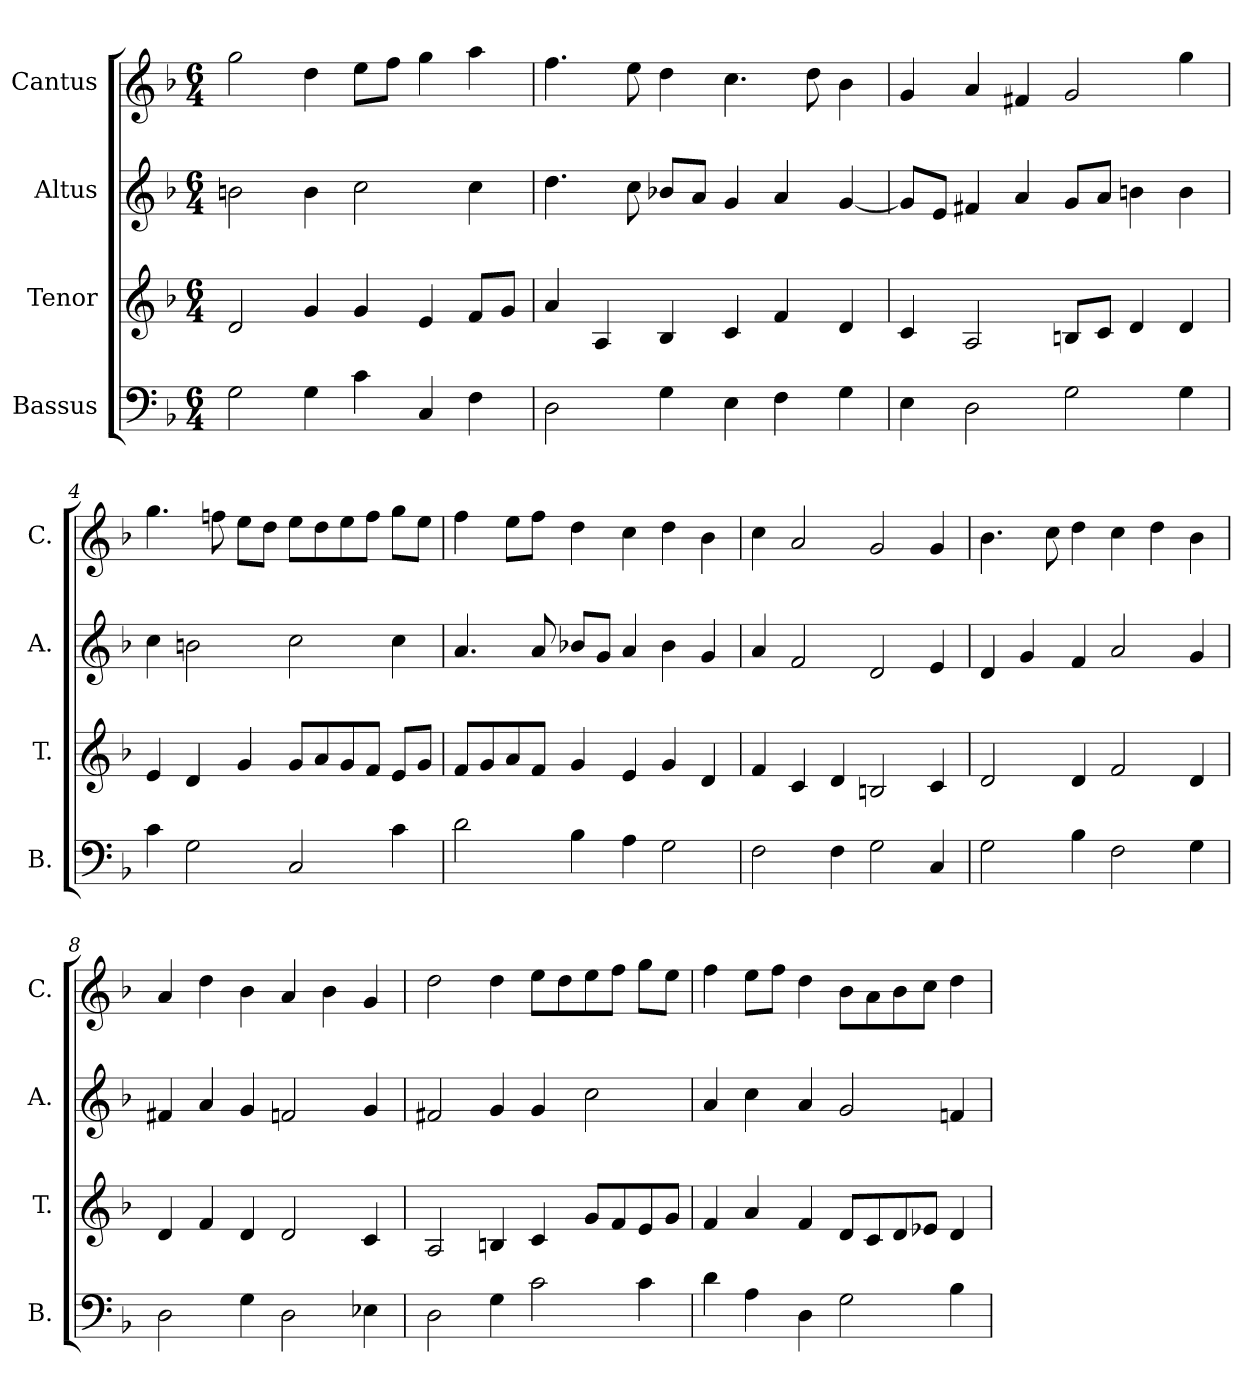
**kern	**kern	**kern	**kern
*part4	*part3	*part2	*part1
*staff4	*staff3	*staff2	*staff1
*I"Bassus	*I"Tenor	*I"Altus	*I"Cantus
*I'B.	*I'T.	*I'A.	*I'C.
*clefF4	*clefG2	*clefG2	*clefG2
*k[b-]	*k[b-]	*k[b-]	*k[b-]
*F:	*F:	*F:	*F:
*M6/4	*M6/4	*M6/4	*M6/4
=1	=1	=1	=1
2G\	2d/	2bn\	2gg\
4G\	4g/	4b\	4dd\
4c\	4g/	2cc\	8ee\L
.	.	.	8ff\J
4C/	4e/	.	4gg\
4F\	8f/L	4cc\	4aa\
.	8g/J	.	.
=2	=2	=2	=2
2D\	4a/	4.dd\	4.ff\
.	4A/	.	.
.	.	8cc\	8ee\
4G\	4B-/	8b-X/L	4dd\
.	.	8a/J	.
4E\	4c/	4g/	4.cc\
4F\	4f/	4a/	.
.	.	.	8dd\
4G\	4d/	[4g/	4b-\
=3	=3	=3	=3
4E\	4c/	8g/L]	4g/
.	.	8e/J	.
2D\	2A/	4f#X/	4a/
.	.	4a/	4f#X/
2G\	8Bn/L	8g/L	2g/
.	8c/J	8a/J	.
.	4d/	4bn\	.
4G\	4d/	4b\	4gg\
=4	=4	=4	=4
4c\	4e/	4cc\	4.gg\
2G\	4d/	2bn\	.
.	.	.	8ffn\
.	4g/	.	8ee\L
.	.	.	8dd\J
2C/	8g/L	2cc\	8ee\L
.	8a/	.	8dd\
.	8g/	.	8ee\
.	8f/J	.	8ff\J
4c\	8e/L	4cc\	8gg\L
.	8g/J	.	8ee\J
=5	=5	=5	=5
2d\	8f/L	4.a/	4ff\
.	8g/	.	.
.	8a/	.	8ee\L
.	8f/J	8a/	8ff\J
4B-\	4g/	8b-X/L	4dd\
.	.	8g/J	.
4A\	4e/	4a/	4cc\
2G\	4g/	4b-\	4dd\
.	4d/	4g/	4b-\
=6	=6	=6	=6
2F\	4f/	4a/	4cc\
.	4c/	2f/	2a/
4F\	4d/	.	.
2G\	2Bn/	2d/	2g/
4C/	4c/	4e/	4g/
=7	=7	=7	=7
2G\	2d/	4d/	4.b-\
.	.	4g/	.
.	.	.	8cc\
4B-\	4d/	4f/	4dd\
2F\	2f/	2a/	4cc\
.	.	.	4dd\
4G\	4d/	4g/	4b-\
!!LO:LB:g=z
=8	=8	=8	=8
2D\	4d/	4f#X/	4a/
.	4f/	4a/	4dd\
4G\	4d/	4g/	4b-\
2D\	2d/	2fn/	4a/
.	.	.	4b-\
4E-X\	4c/	4g/	4g/
=9	=9	=9	=9
2D\	2A/	2f#X/	2dd\
4G\	4Bn/	4g/	4dd\
2c\	4c/	4g/	8ee\L
.	.	.	8dd\
.	8g/L	2cc\	8ee\
.	8f/	.	8ff\J
4c\	8e/	.	8gg\L
.	8g/J	.	8ee\J
=10	=10	=10	=10
4d\	4f/	4a/	4ff\
4A\	4a/	4cc\	8ee\L
.	.	.	8ff\J
4D\	4f/	4a/	4dd\
2G\	8d/L	2g/	8b-\L
.	8c/	.	8a\
.	8d/	.	8b-\
.	8e-X/J	.	8cc\J
4B-\	4d/	4fn/	4dd\
=	=	=	=
*-	*-	*-	*-
